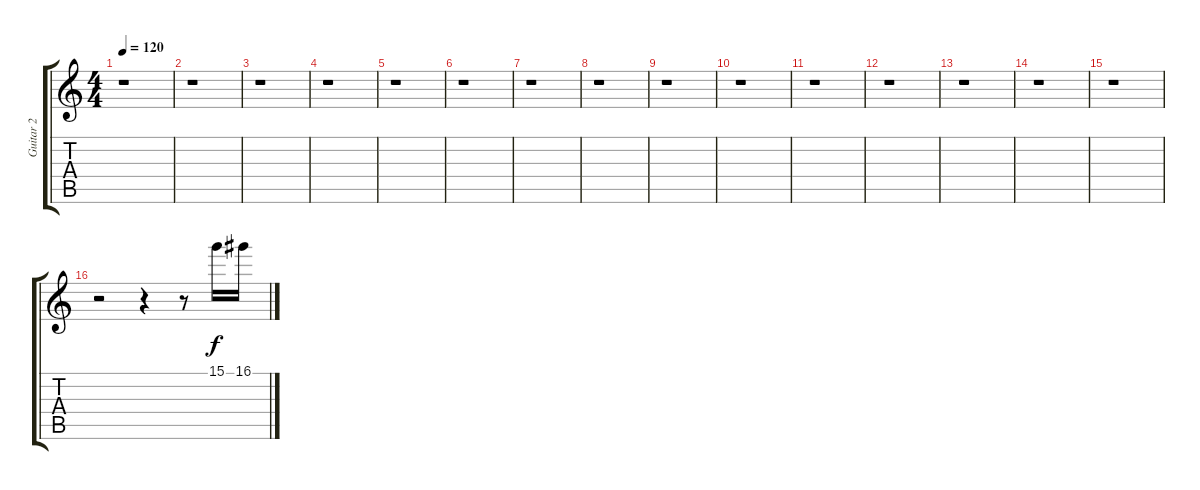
\track ("Guitar 2" "Guitar 2") {instrument distortionguitar}
\staff {score tabs}
\tuning (E4 B3 G3 D3 A2 E2) {hide}
\ts (4 4)
\tempo 120
\clef g2
\ks c
r.1{dy f} |
r.1 |
r.1 |
r.1 |
r.1 |
r.1 |
r.1 |
r.1 |
r.1 |
r.1 |
r.1 |
r.1 |
r.1 |
r.1 |
r.1 |
r.2 r.4 r.8 15.1.16 16.1.16
